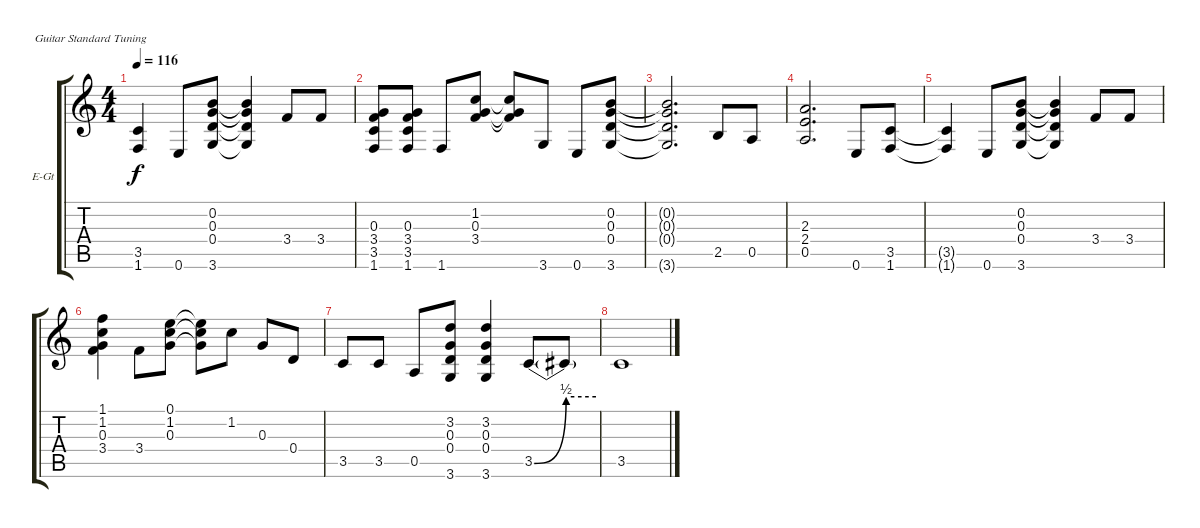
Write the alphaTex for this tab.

\bracketExtendMode groupsimilarinstruments
\firstSystemTrackNameOrientation horizontal
\otherSystemsTrackNameOrientation horizontal
\track ("Distortion" "E-Gt") {instrument distortionguitar}
\staff {score tabs}
\tuning (E4 B3 G3 D3 A2 E2)
\ts (4 4)
\tempo 116
\clef g2
\ks c
(3.5{t} 1.6{t}).4{dy f} 0.6.8 (0.2 0.3 0.4 3.6).8 (0.2{t} 0.3{t} 0.4{t} 3.6{t}).4 3.4.8 3.4.8 |
(0.3 3.4 3.5 1.6).8 (0.3 3.4 3.5 1.6).8 1.6.8 (1.2 0.3 3.4).8 (1.2{t} 0.3{t} 3.4{t}).8 3.6.8 0.6.8 (0.2 0.3 0.4 3.6).8 |
(0.2{t} 0.3{t} 0.4{t} 3.6{t}).2{d} 2.5.8 0.5.8 |
(2.3 2.4 0.5).2{d} 0.6.8 (3.5 1.6).8 |
(3.5{t} 1.6{t}).4 0.6.8 (0.2 0.3 0.4 3.6).8 (0.2{t} 0.3{t} 0.4{t} 3.6{t}).4 3.4.8 3.4.8 |
(1.1 1.2 0.3 3.4).4 3.4.8 (0.1 1.2 0.3).8 (0.1{t} 1.2{t} 0.3{t}).8 1.2.8 0.3.8 0.4.8 |
3.5.8 3.5.8 0.5.8 (3.2 0.3 0.4 3.6).8 (3.2 0.3 0.4 3.6).4 3.5{be (bend 0 0 60 2)}.8 3.5{be (hold 0 2 60 2) t}.8 |
3.5.1
